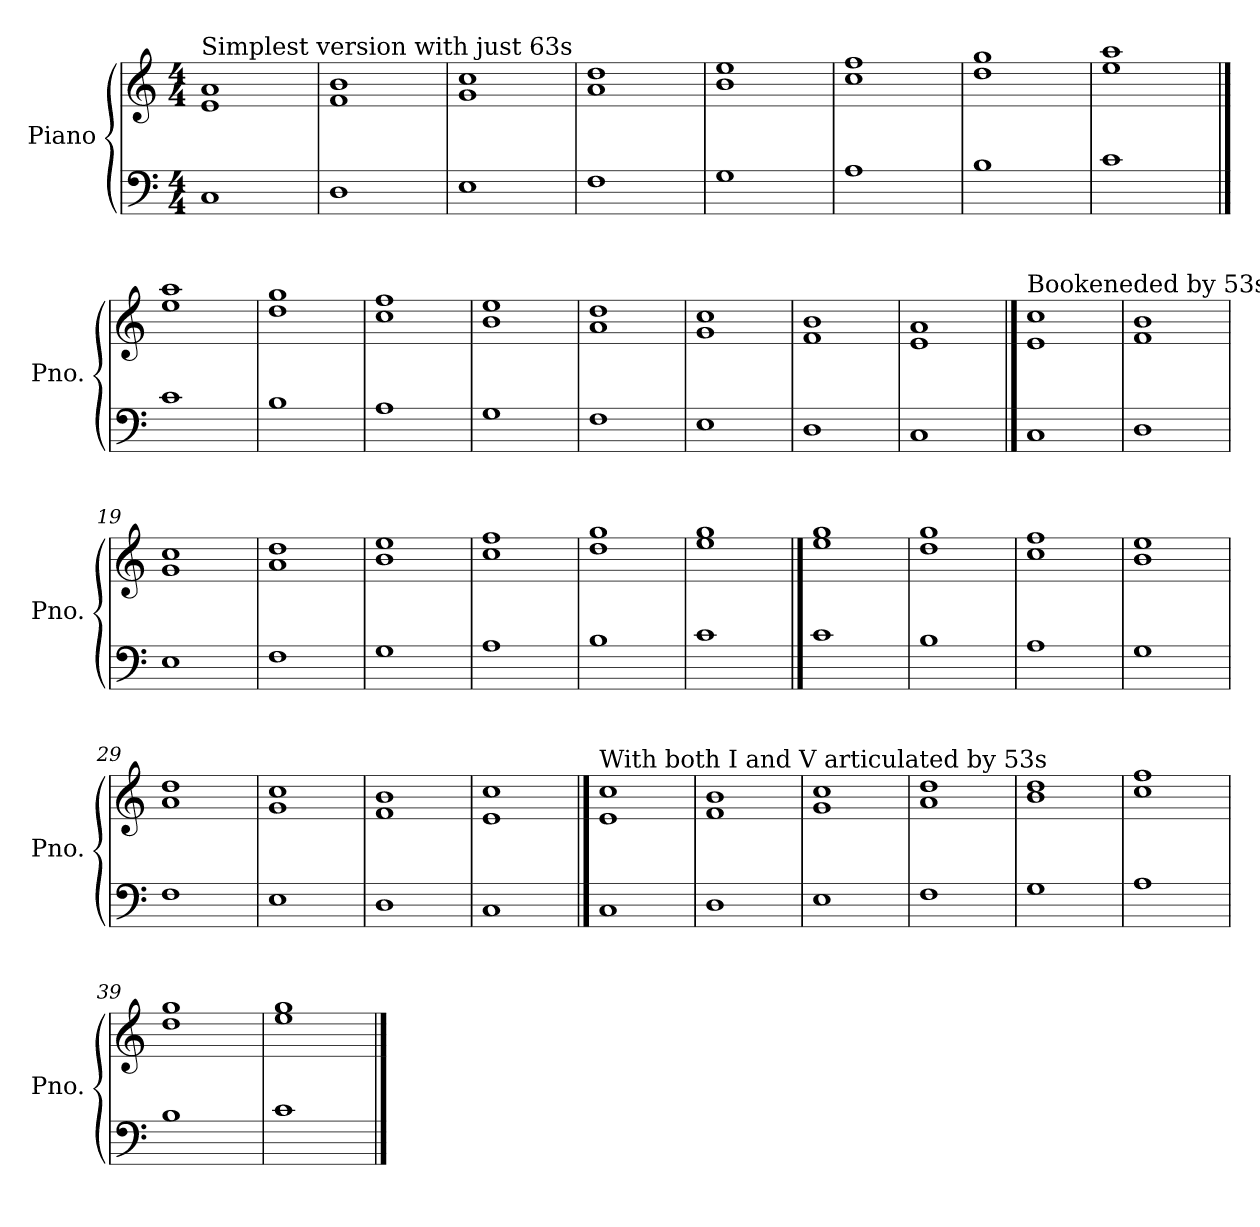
**kern	**kern
*part1	*part1
*staff2	*staff1
*I"Piano	*
*I'Pno.	*
*clefF4	*clefG2
*k[]	*k[]
*M4/4	*M4/4
=1	=1
!	!LO:TX:a:t=Simplest version with just 63s
1C	1e 1a
=2	=2
1D	1f 1b
=3	=3
1E	1g 1cc
=4	=4
1F	1a 1dd
=5	=5
1G	1b 1ee
=6	=6
1A	1cc 1ff
=7	=7
1B	1dd 1gg
=8	=8
1c	1ee 1aa
==9	==9
1c	1ee 1aa
=10	=10
1B	1dd 1gg
=11	=11
1A	1cc 1ff
=12	=12
1G	1b 1ee
=13	=13
1F	1a 1dd
=14	=14
1E	1g 1cc
=15	=15
1D	1f 1b
=16	=16
1C	1e 1a
!!LO:LB:g=z
==17	==17
!	!LO:TX:a:t=Bookeneded by 53s for completion (tonic)
1C	1e 1cc
=18	=18
1D	1f 1b
=19	=19
1E	1g 1cc
=20	=20
1F	1a 1dd
=21	=21
1G	1b 1ee
=22	=22
1A	1cc 1ff
=23	=23
1B	1dd 1gg
=24	=24
1c	1ee 1gg
==25	==25
1c	1ee 1gg
=26	=26
1B	1dd 1gg
=27	=27
1A	1cc 1ff
=28	=28
1G	1b 1ee
=29	=29
1F	1a 1dd
=30	=30
1E	1g 1cc
=31	=31
1D	1f 1b
=32	=32
1C	1e 1cc
!!LO:LB:g=z
==33	==33
!	!LO:TX:a:t=With both I and V articulated by 53s
1C	1e 1cc
=34	=34
1D	1f 1b
=35	=35
1E	1g 1cc
=36	=36
1F	1a 1dd
=37	=37
1G	1b 1dd
=38	=38
1A	1cc 1ff
=39	=39
1B	1dd 1gg
=40	=40
1c	1ee 1gg
==	==
*-	*-
